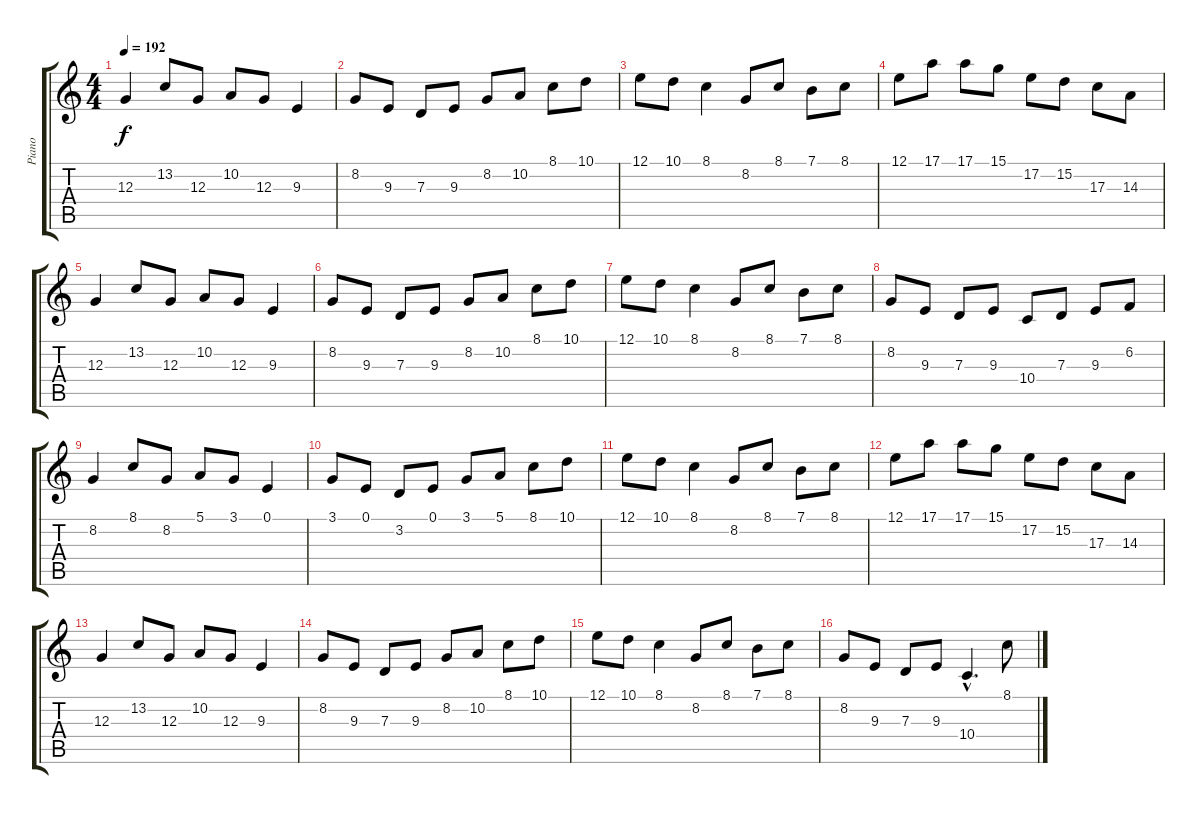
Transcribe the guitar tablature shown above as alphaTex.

\track ("Piano" "Piano") {instrument acousticgrandpiano}
\staff {score tabs}
\tuning (E4 B3 G3 D3 A2 E2) {hide}
\ts (4 4)
\tempo 192
\clef g2
\ks c
12.3.4{dy f} 13.2.8 12.3.8 10.2.8 12.3.8 9.3.4 |
8.2.8 9.3.8 7.3.8 9.3.8 8.2.8 10.2.8 8.1.8 10.1.8 |
12.1.8 10.1.8 8.1.4 8.2.8 8.1.8 7.1.8 8.1.8 |
12.1.8 17.1.8 17.1.8 15.1.8 17.2.8 15.2.8 17.3.8 14.3.8 |
12.3.4 13.2.8 12.3.8 10.2.8 12.3.8 9.3.4 |
8.2.8 9.3.8 7.3.8 9.3.8 8.2.8 10.2.8 8.1.8 10.1.8 |
12.1.8 10.1.8 8.1.4 8.2.8 8.1.8 7.1.8 8.1.8 |
8.2.8 9.3.8 7.3.8 9.3.8 10.4.8 7.3.8 9.3.8 6.2.8 |
8.2.4 8.1.8 8.2.8 5.1.8 3.1.8 0.1.4 |
3.1.8 0.1.8 3.2.8 0.1.8 3.1.8 5.1.8 8.1.8 10.1.8 |
12.1.8 10.1.8 8.1.4 8.2.8 8.1.8 7.1.8 8.1.8 |
12.1.8 17.1.8 17.1.8 15.1.8 17.2.8 15.2.8 17.3.8 14.3.8 |
12.3.4 13.2.8 12.3.8 10.2.8 12.3.8 9.3.4 |
8.2.8 9.3.8 7.3.8 9.3.8 8.2.8 10.2.8 8.1.8 10.1.8 |
12.1.8 10.1.8 8.1.4 8.2.8 8.1.8 7.1.8 8.1.8 |
8.2.8 9.3.8 7.3.8 9.3.8 10.4{hac}.4{d} 8.1.8
